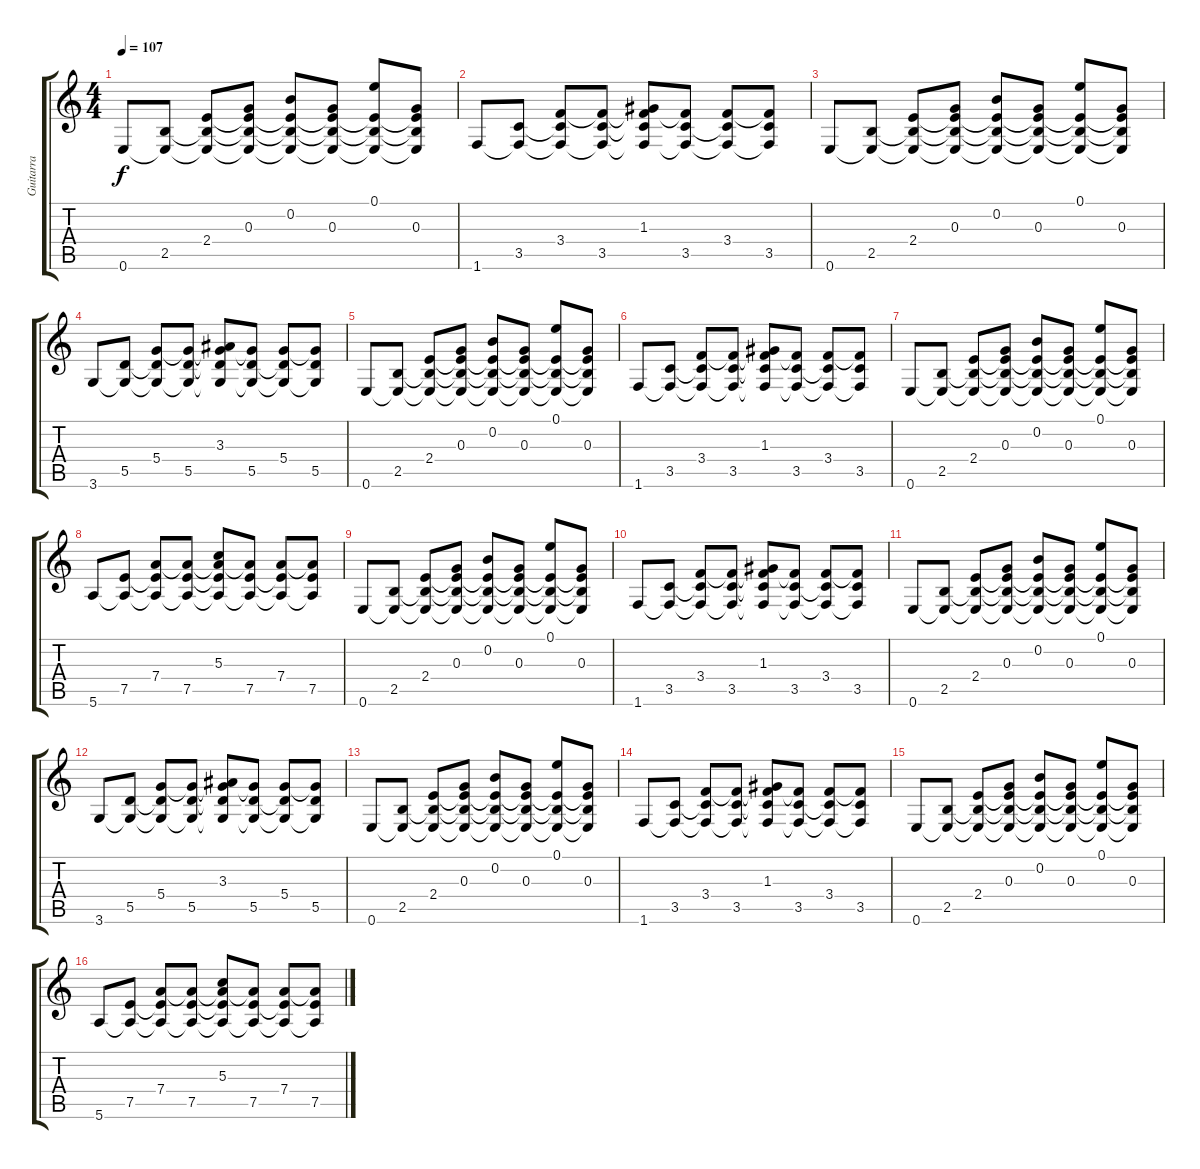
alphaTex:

\track ("Guitarra" "Guitarra") {instrument distortionguitar}
\staff {score tabs}
\tuning (E4 B3 G3 D3 A2 E2) {hide}
\ts (4 4)
\tempo 107
\clef g2
\ks c
0.6.8{dy f} (2.5 0.6{t}).8 (2.4 2.5{t} 0.6{t}).8 (0.3 2.4{t} 2.5{t} 0.6{t}).8 (0.2 2.4{t} 2.5{t} 0.6{t}).8 (0.3 2.4{t} 2.5{t} 0.6{t}).8 (0.1 2.4{t} 2.5{t} 0.6{t}).8 (0.3 2.4{t} 2.5{t} 0.6{t}).8 |
1.6.8 (3.5 1.6{t}).8 (3.4 3.5{t} 1.6{t}).8 (3.4{t} 3.5 1.6{t}).8 (1.3 3.4{t} 3.5{t} 1.6{t}).8 (3.4{t} 3.5 1.6{t}).8 (3.4 3.5{t} 1.6{t}).8 (3.4{t} 3.5 1.6{t}).8 |
0.6.8 (2.5 0.6{t}).8 (2.4 2.5{t} 0.6{t}).8 (0.3 2.4{t} 2.5{t} 0.6{t}).8 (0.2 2.4{t} 2.5{t} 0.6{t}).8 (0.3 2.4{t} 2.5{t} 0.6{t}).8 (0.1 2.4{t} 2.5{t} 0.6{t}).8 (0.3 2.4{t} 2.5{t} 0.6{t}).8 |
3.6.8 (5.5 3.6{t}).8 (5.4 5.5{t} 3.6{t}).8 (5.4{t} 5.5 3.6{t}).8 (3.3 5.4{t} 5.5{t} 3.6{t}).8 (5.4{t} 5.5 3.6{t}).8 (5.4 5.5{t} 3.6{t}).8 (5.4{t} 5.5 3.6{t}).8 |
0.6.8 (2.5 0.6{t}).8 (2.4 2.5{t} 0.6{t}).8 (0.3 2.4{t} 2.5{t} 0.6{t}).8 (0.2 2.4{t} 2.5{t} 0.6{t}).8 (0.3 2.4{t} 2.5{t} 0.6{t}).8 (0.1 2.4{t} 2.5{t} 0.6{t}).8 (0.3 2.4{t} 2.5{t} 0.6{t}).8 |
1.6.8 (3.5 1.6{t}).8 (3.4 3.5{t} 1.6{t}).8 (3.4{t} 3.5 1.6{t}).8 (1.3 3.4{t} 3.5{t} 1.6{t}).8 (3.4{t} 3.5 1.6{t}).8 (3.4 3.5{t} 1.6{t}).8 (3.4{t} 3.5 1.6{t}).8 |
0.6.8 (2.5 0.6{t}).8 (2.4 2.5{t} 0.6{t}).8 (0.3 2.4{t} 2.5{t} 0.6{t}).8 (0.2 2.4{t} 2.5{t} 0.6{t}).8 (0.3 2.4{t} 2.5{t} 0.6{t}).8 (0.1 2.4{t} 2.5{t} 0.6{t}).8 (0.3 2.4{t} 2.5{t} 0.6{t}).8 |
5.6.8 (7.5 5.6{t}).8 (7.4 7.5{t} 5.6{t}).8 (7.4{t} 7.5 5.6{t}).8 (5.3 7.4{t} 7.5{t} 5.6{t}).8 (7.4{t} 7.5 5.6{t}).8 (7.4 7.5{t} 5.6{t}).8 (7.4{t} 7.5 5.6{t}).8 |
0.6.8 (2.5 0.6{t}).8 (2.4 2.5{t} 0.6{t}).8 (0.3 2.4{t} 2.5{t} 0.6{t}).8 (0.2 2.4{t} 2.5{t} 0.6{t}).8 (0.3 2.4{t} 2.5{t} 0.6{t}).8 (0.1 2.4{t} 2.5{t} 0.6{t}).8 (0.3 2.4{t} 2.5{t} 0.6{t}).8 |
1.6.8 (3.5 1.6{t}).8 (3.4 3.5{t} 1.6{t}).8 (3.4{t} 3.5 1.6{t}).8 (1.3 3.4{t} 3.5{t} 1.6{t}).8 (3.4{t} 3.5 1.6{t}).8 (3.4 3.5{t} 1.6{t}).8 (3.4{t} 3.5 1.6{t}).8 |
0.6.8 (2.5 0.6{t}).8 (2.4 2.5{t} 0.6{t}).8 (0.3 2.4{t} 2.5{t} 0.6{t}).8 (0.2 2.4{t} 2.5{t} 0.6{t}).8 (0.3 2.4{t} 2.5{t} 0.6{t}).8 (0.1 2.4{t} 2.5{t} 0.6{t}).8 (0.3 2.4{t} 2.5{t} 0.6{t}).8 |
3.6.8 (5.5 3.6{t}).8 (5.4 5.5{t} 3.6{t}).8 (5.4{t} 5.5 3.6{t}).8 (3.3 5.4{t} 5.5{t} 3.6{t}).8 (5.4{t} 5.5 3.6{t}).8 (5.4 5.5{t} 3.6{t}).8 (5.4{t} 5.5 3.6{t}).8 |
0.6.8 (2.5 0.6{t}).8 (2.4 2.5{t} 0.6{t}).8 (0.3 2.4{t} 2.5{t} 0.6{t}).8 (0.2 2.4{t} 2.5{t} 0.6{t}).8 (0.3 2.4{t} 2.5{t} 0.6{t}).8 (0.1 2.4{t} 2.5{t} 0.6{t}).8 (0.3 2.4{t} 2.5{t} 0.6{t}).8 |
1.6.8 (3.5 1.6{t}).8 (3.4 3.5{t} 1.6{t}).8 (3.4{t} 3.5 1.6{t}).8 (1.3 3.4{t} 3.5{t} 1.6{t}).8 (3.4{t} 3.5 1.6{t}).8 (3.4 3.5{t} 1.6{t}).8 (3.4{t} 3.5 1.6{t}).8 |
0.6.8 (2.5 0.6{t}).8 (2.4 2.5{t} 0.6{t}).8 (0.3 2.4{t} 2.5{t} 0.6{t}).8 (0.2 2.4{t} 2.5{t} 0.6{t}).8 (0.3 2.4{t} 2.5{t} 0.6{t}).8 (0.1 2.4{t} 2.5{t} 0.6{t}).8 (0.3 2.4{t} 2.5{t} 0.6{t}).8 |
5.6.8 (7.5 5.6{t}).8 (7.4 7.5{t} 5.6{t}).8 (7.4{t} 7.5 5.6{t}).8 (5.3 7.4{t} 7.5{t} 5.6{t}).8 (7.4{t} 7.5 5.6{t}).8 (7.4 7.5{t} 5.6{t}).8 (7.4{t} 7.5 5.6{t}).8
